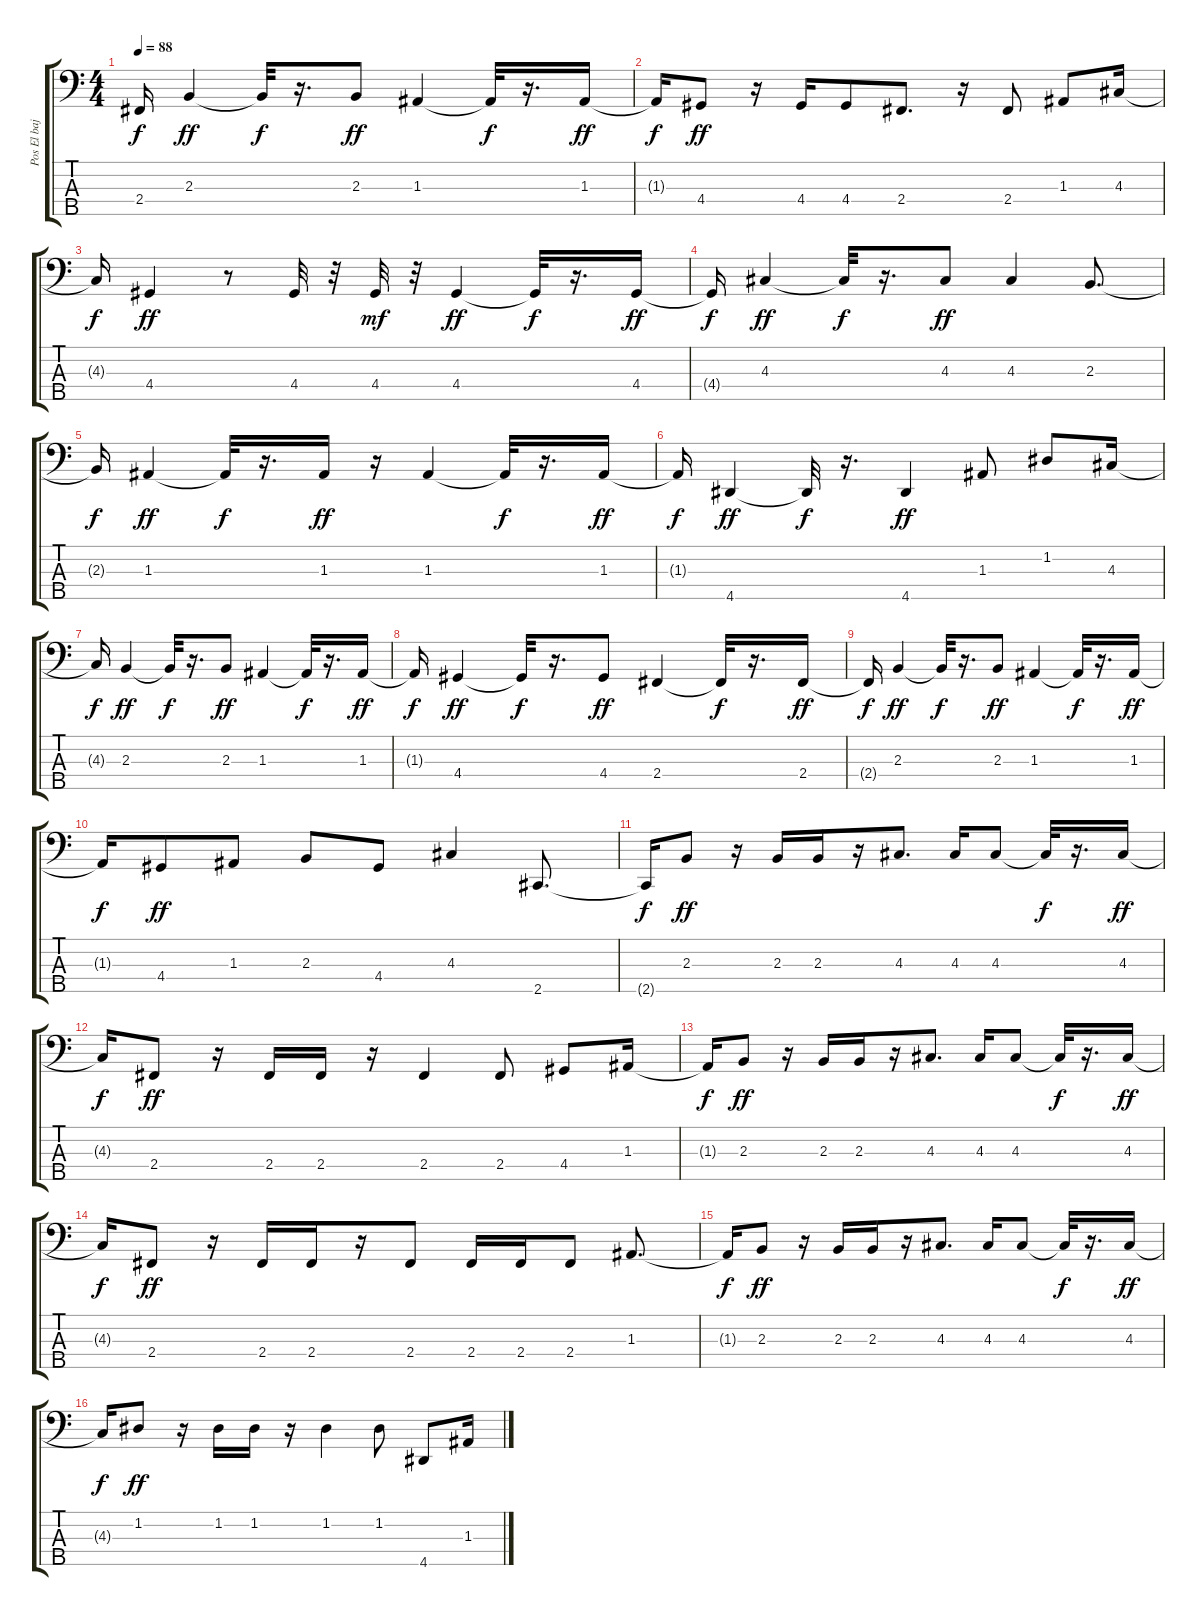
\track ("Pos El bajo" "Pos El baj") {instrument electricbassfinger}
\staff {score tabs}
\tuning (G2 D2 A1 E1 B0) {hide}
\ts (4 4)
\tempo 88
\clef f4
\ks c
2.4{t}.16{dy f} 2.3.4{dy ff} 2.3{t}.32{dy f} r.16{d} 2.3.8{dy ff} 1.3.4 1.3{t}.32{dy f} r.16{d} 1.3.16{dy ff} |
1.3{t}.16{dy f} 4.4.8{dy ff} r.16 4.4.16 4.4.8 2.4.8{d} r.16 2.4.8 1.3.8 4.3.16 |
4.3{t}.16{dy f} 4.4.4{dy ff} r.8 4.4.32 r.32 4.4.32{dy mf} r.32 4.4.4{dy ff} 4.4{t}.32{dy f} r.16{d} 4.4.16{dy ff} |
4.4{t}.16{dy f} 4.3.4{dy ff} 4.3{t}.32{dy f} r.16{d} 4.3.8{dy ff} 4.3.4 2.3.8{d} |
2.3{t}.16{dy f} 1.3.4{dy ff} 1.3{t}.32{dy f} r.16{d} 1.3.16{dy ff} r.16 1.3.4 1.3{t}.32{dy f} r.16{d} 1.3.16{dy ff} |
1.3{t}.16{dy f} 4.5.4{dy ff} 4.5{t}.32{dy f} r.16{d} 4.5.4{dy ff} 1.3.8 1.2.8 4.3.16 |
4.3{t}.16{dy f} 2.3.4{dy ff} 2.3{t}.32{dy f} r.16{d} 2.3.8{dy ff} 1.3.4 1.3{t}.32{dy f} r.16{d} 1.3.16{dy ff} |
1.3{t}.16{dy f} 4.4.4{dy ff} 4.4{t}.32{dy f} r.16{d} 4.4.8{dy ff} 2.4.4 2.4{t}.32{dy f} r.16{d} 2.4.16{dy ff} |
2.4{t}.16{dy f} 2.3.4{dy ff} 2.3{t}.32{dy f} r.16{d} 2.3.8{dy ff} 1.3.4 1.3{t}.32{dy f} r.16{d} 1.3.16{dy ff} |
1.3{t}.16{dy f} 4.4.8{dy ff} 1.3.8 2.3.8 4.4.8 4.3.4 2.5.8{d} |
2.5{t}.16{dy f} 2.3.8{dy ff} r.16 2.3.16 2.3.16 r.16 4.3.8{d} 4.3.16 4.3.8 4.3{t}.32{dy f} r.16{d} 4.3.16{dy ff} |
4.3{t}.16{dy f} 2.4.8{dy ff} r.16 2.4.16 2.4.16 r.16 2.4.4 2.4.8 4.4.8 1.3.16 |
1.3{t}.16{dy f} 2.3.8{dy ff} r.16 2.3.16 2.3.16 r.16 4.3.8{d} 4.3.16 4.3.8 4.3{t}.32{dy f} r.16{d} 4.3.16{dy ff} |
4.3{t}.16{dy f} 2.4.8{dy ff} r.16 2.4.16 2.4.16 r.16 2.4.8 2.4.16 2.4.16 2.4.8 1.3.8{d} |
1.3{t}.16{dy f} 2.3.8{dy ff} r.16 2.3.16 2.3.16 r.16 4.3.8{d} 4.3.16 4.3.8 4.3{t}.32{dy f} r.16{d} 4.3.16{dy ff} |
4.3{t}.16{dy f} 1.2.8{dy ff} r.16 1.2.16 1.2.16 r.16 1.2.4 1.2.8 4.5.8 1.3.16
